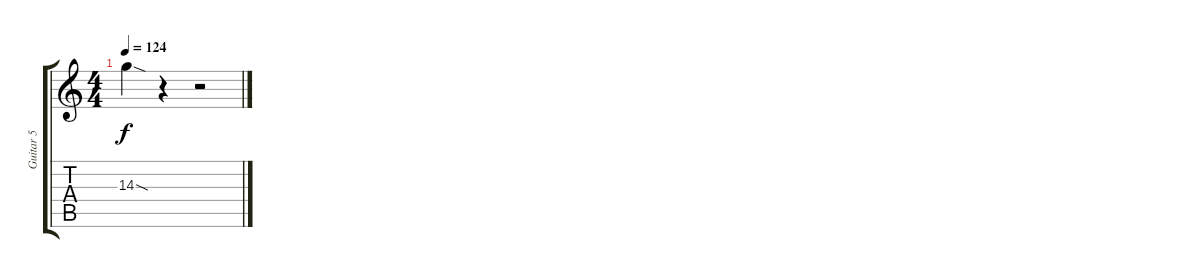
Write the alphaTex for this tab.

\track ("Guitar 5" "Guitar 5") {instrument distortionguitar}
\staff {score tabs}
\tuning (D4 A3 F3 C3 G2 C2) {hide}
\ts (4 4)
\tempo 124
\clef g2
\ks c
14.3{sod t}.4{dy f} r.4 r.2
